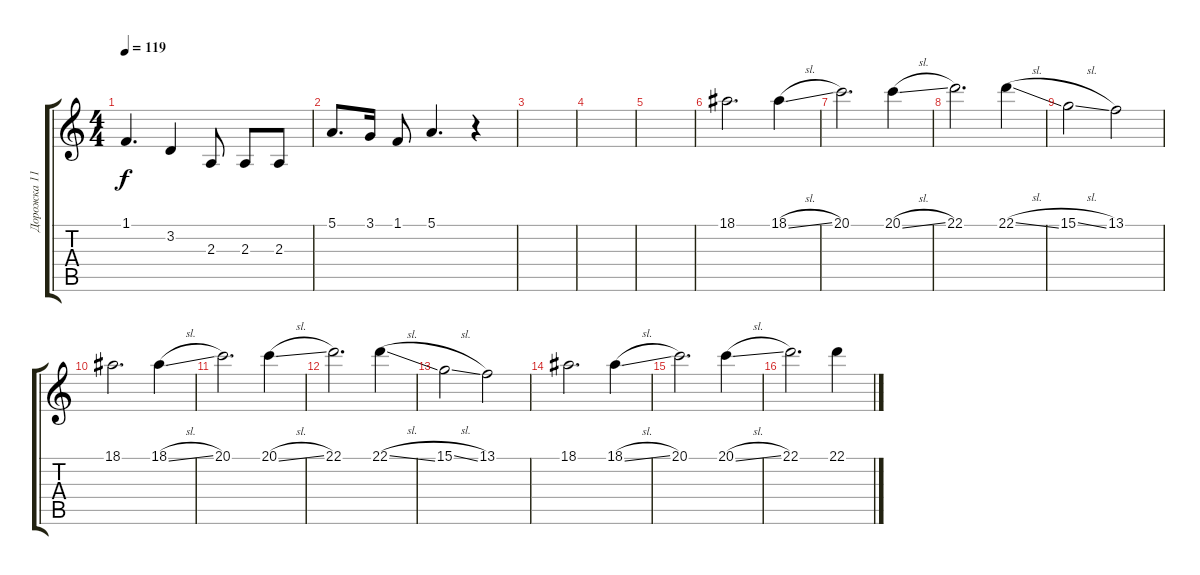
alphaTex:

\track ("Дорожка 11" "Дорожка 11") {instrument synthstrings1}
\staff {score tabs}
\tuning (E4 B3 G3 D3 A2 E2) {hide}
\ts (4 4)
\tempo 119
\clef g2
\ks c
1.1.4{d dy f} 3.2.4 2.3.8 2.3.8 2.3.8 |
5.1.8{d} 3.1.16 1.1.8 5.1.4{d} r.4 |
|
|
|
18.1.2{d} 18.1{sl}.4 |
20.1.2{d} 20.1{sl}.4 |
22.1.2{d} 22.1{sl}.4 |
15.1{sl}.2 13.1.2 |
18.1.2{d} 18.1{sl}.4 |
20.1.2{d} 20.1{sl}.4 |
22.1.2{d} 22.1{sl}.4 |
15.1{sl}.2 13.1.2 |
18.1.2{d} 18.1{sl}.4 |
20.1.2{d} 20.1{sl}.4 |
22.1.2{d} 22.1{sl}.4
